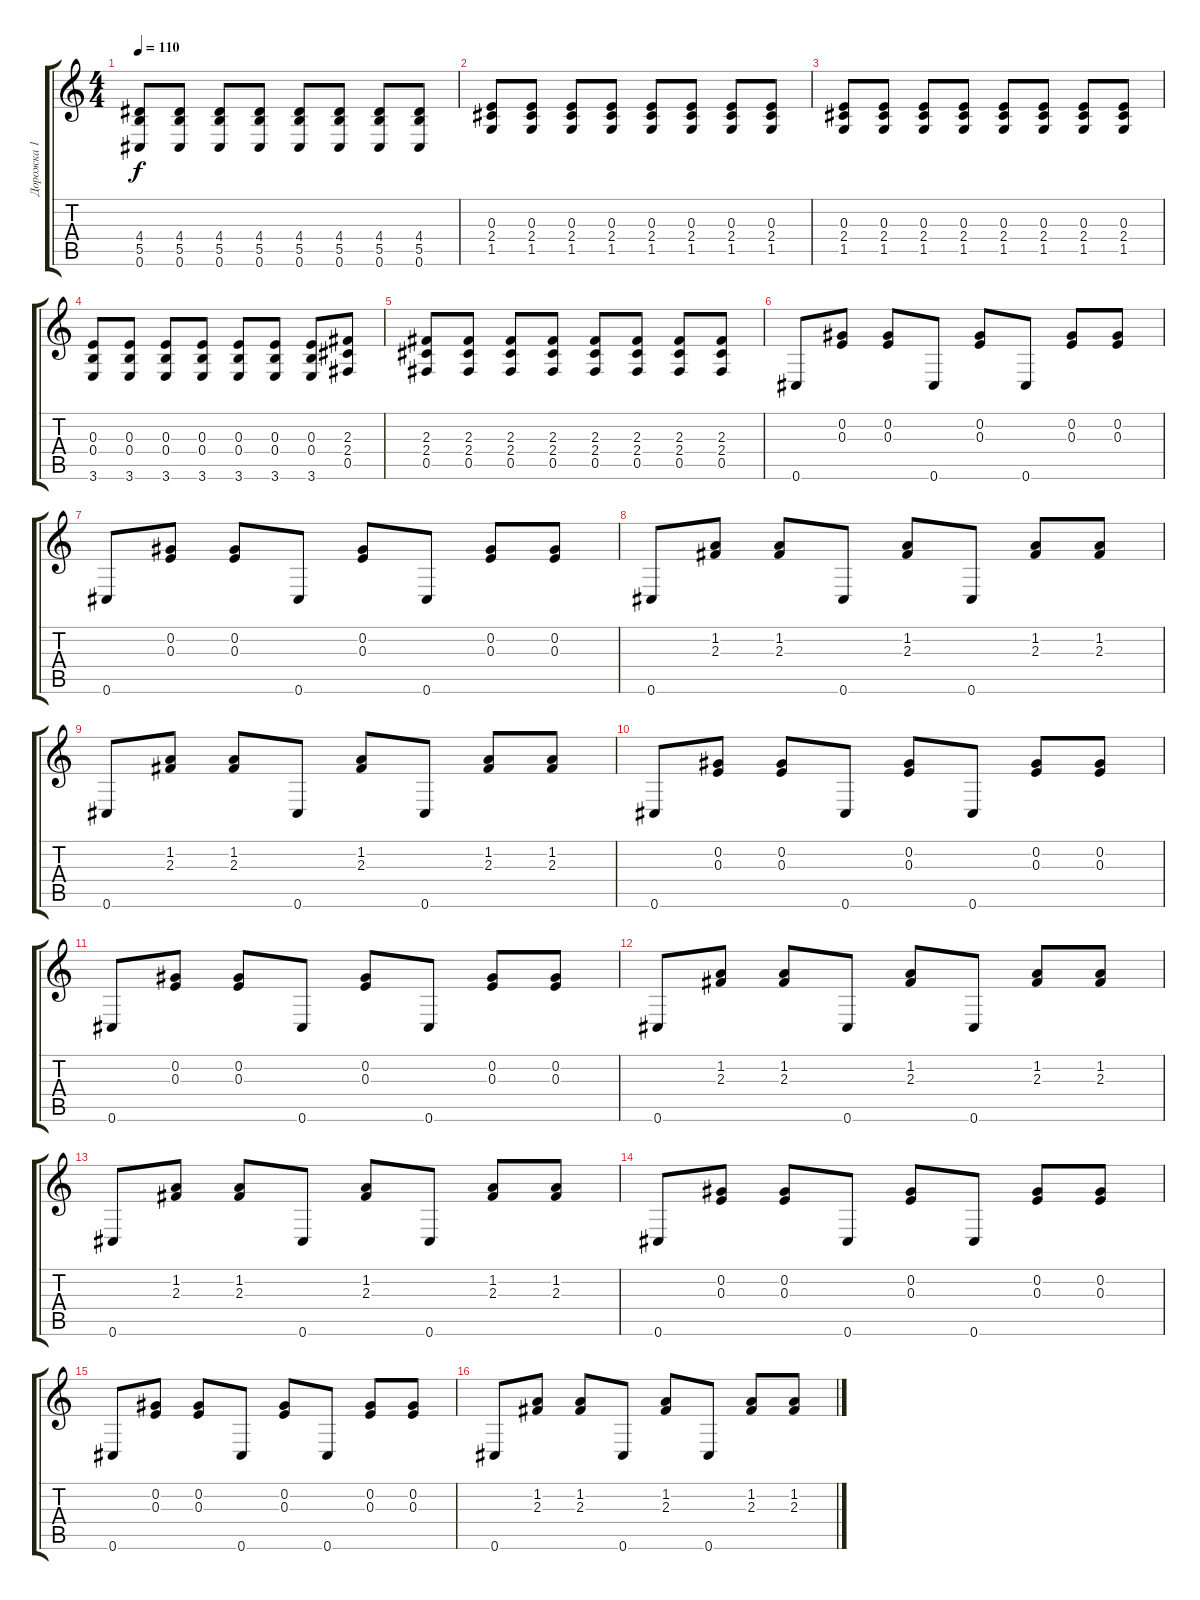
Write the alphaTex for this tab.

\track ("Дорожка 1" "Дорожка 1") {instrument distortionguitar}
\staff {score tabs}
\tuning (Db4 Ab3 E3 B2 Gb2 Db2) {hide}
\ts (4 4)
\tempo 110
\clef g2
\ks c
(4.4 5.5 0.6).8{dy f} (4.4 5.5 0.6).8 (4.4 5.5 0.6).8 (4.4 5.5 0.6).8 (4.4 5.5 0.6).8 (4.4 5.5 0.6).8 (4.4 5.5 0.6).8 (4.4 5.5 0.6).8 |
(0.3 2.4 1.5).8 (0.3 2.4 1.5).8 (0.3 2.4 1.5).8 (0.3 2.4 1.5).8 (0.3 2.4 1.5).8 (0.3 2.4 1.5).8 (0.3 2.4 1.5).8 (0.3 2.4 1.5).8 |
(0.3 2.4 1.5).8 (0.3 2.4 1.5).8 (0.3 2.4 1.5).8 (0.3 2.4 1.5).8 (0.3 2.4 1.5).8 (0.3 2.4 1.5).8 (0.3 2.4 1.5).8 (0.3 2.4 1.5).8 |
(0.3 0.4 3.6).8 (0.3 0.4 3.6).8 (0.3 0.4 3.6).8 (0.3 0.4 3.6).8 (0.3 0.4 3.6).8 (0.3 0.4 3.6).8 (0.3 0.4 3.6).8 (2.3 2.4 0.5).8 |
(2.3 2.4 0.5).8 (2.3 2.4 0.5).8 (2.3 2.4 0.5).8 (2.3 2.4 0.5).8 (2.3 2.4 0.5).8 (2.3 2.4 0.5).8 (2.3 2.4 0.5).8 (2.3 2.4 0.5).8 |
0.6.8{instrument electricguitarmuted} (0.2 0.3).8 (0.2 0.3).8 0.6.8 (0.2 0.3).8 0.6.8 (0.2 0.3).8 (0.2 0.3).8 |
0.6.8 (0.2 0.3).8 (0.2 0.3).8 0.6.8 (0.2 0.3).8 0.6.8 (0.2 0.3).8 (0.2 0.3).8 |
0.6.8 (1.2 2.3).8 (1.2 2.3).8 0.6.8 (1.2 2.3).8 0.6.8 (1.2 2.3).8 (1.2 2.3).8 |
0.6.8 (1.2 2.3).8 (1.2 2.3).8 0.6.8 (1.2 2.3).8 0.6.8 (1.2 2.3).8 (1.2 2.3).8 |
0.6.8 (0.2 0.3).8 (0.2 0.3).8 0.6.8 (0.2 0.3).8 0.6.8 (0.2 0.3).8 (0.2 0.3).8 |
0.6.8 (0.2 0.3).8 (0.2 0.3).8 0.6.8 (0.2 0.3).8 0.6.8 (0.2 0.3).8 (0.2 0.3).8 |
0.6.8 (1.2 2.3).8 (1.2 2.3).8 0.6.8 (1.2 2.3).8 0.6.8 (1.2 2.3).8 (1.2 2.3).8 |
0.6.8 (1.2 2.3).8 (1.2 2.3).8 0.6.8 (1.2 2.3).8 0.6.8 (1.2 2.3).8 (1.2 2.3).8 |
0.6.8{instrument electricguitarmuted} (0.2 0.3).8 (0.2 0.3).8 0.6.8 (0.2 0.3).8 0.6.8 (0.2 0.3).8 (0.2 0.3).8 |
0.6.8 (0.2 0.3).8 (0.2 0.3).8 0.6.8 (0.2 0.3).8 0.6.8 (0.2 0.3).8 (0.2 0.3).8 |
0.6.8 (1.2 2.3).8 (1.2 2.3).8 0.6.8 (1.2 2.3).8 0.6.8 (1.2 2.3).8 (1.2 2.3).8
